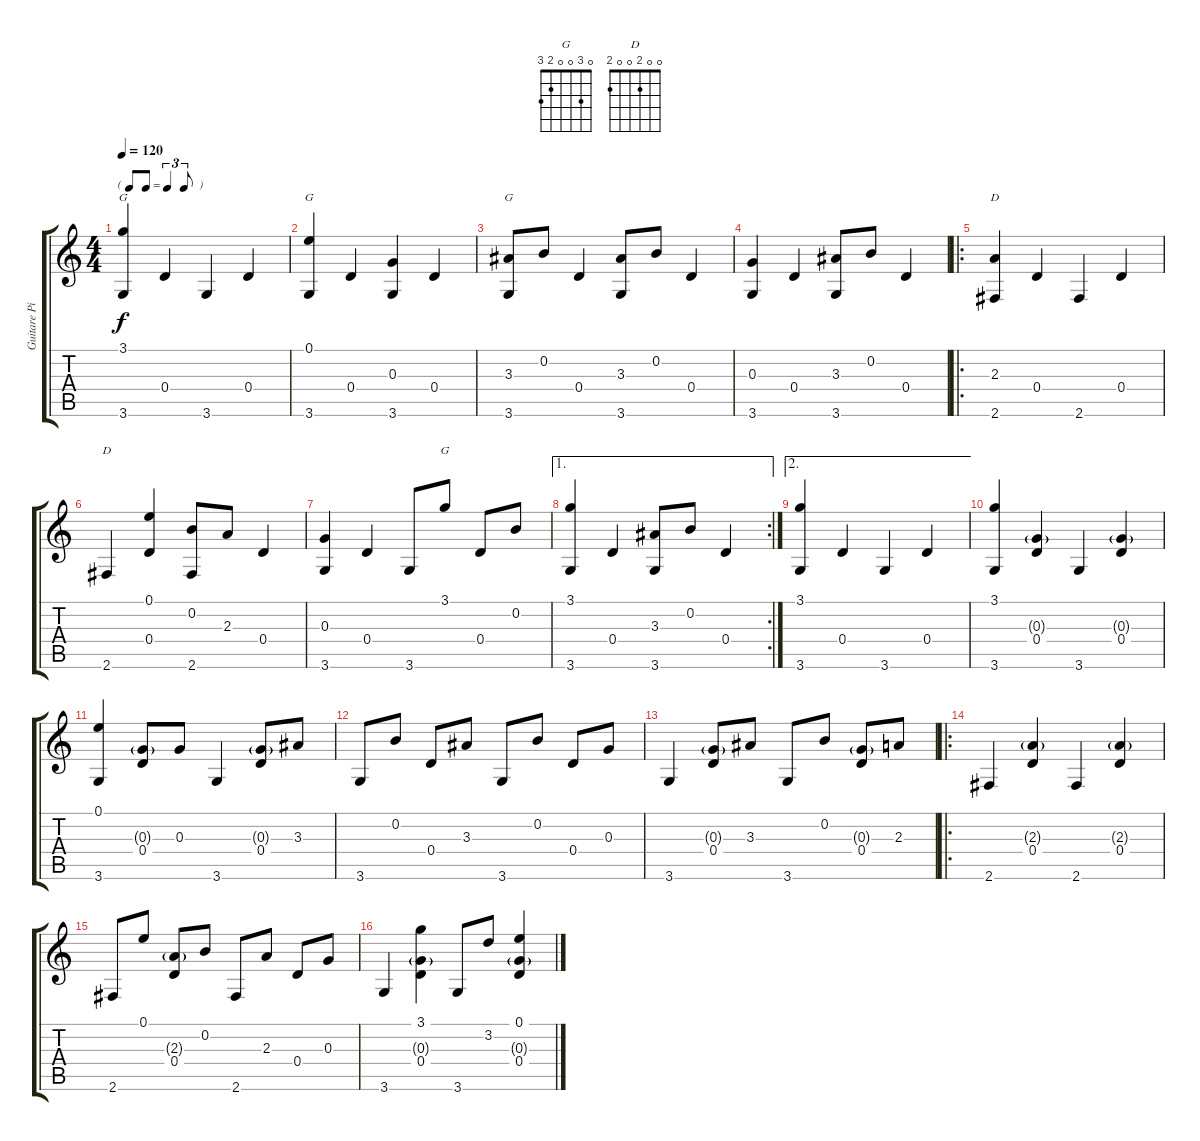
\track ("Guitare Picking" "Guitare Pi") {instrument acousticguitarsteel}
\staff {score tabs}
\tuning (E4 B3 G3 D3 A2 E2) {hide}
\chord ("G" 3 0 0 0 2 3)
\chord ("G" 0 0 0 0 2 3)
\chord ("G" x 0 3 0 2 3)
\chord ("D" x x 2 0 0 2)
\chord ("D" 0 0 2 0 0 2)
\chord ("G" 0 3 0 0 2 3)
\ts (4 4)
\tf triplet8th
\tempo 120
\clef g2
\ks c
(3.1 3.6).4{ch "G" dy f instrument acousticguitarsteel} 0.4.4 3.6.4 0.4.4 |
(0.1 3.6).4{ch "G"} 0.4.4 (0.3 3.6).4 0.4.4 |
(3.3 3.6).8{ch "G"} 0.2.8 0.4.4 (3.3 3.6).8 0.2.8 0.4.4 |
(0.3 3.6).4 0.4.4 (3.3 3.6).8 0.2.8 0.4.4 |
\ro
(2.3 2.6).4{ch "D"} 0.4.4 2.6.4 0.4.4 |
2.6.4{ch "D"} (0.1 0.4).4 (0.2 2.6).8 2.3.8 0.4.4 |
(0.3 3.6).4 0.4.4 3.6.8 3.1.8{ch "G"} 0.4.8 0.2.8 |
\ae 1
\rc 2
(3.1 3.6).4 0.4.4 (3.3 3.6).8 0.2.8 0.4.4 |
\ae 2
(3.1 3.6).4 0.4.4 3.6.4 0.4.4 |
(3.1 3.6).4 (0.3{g} 0.4).4 3.6.4 (0.3{g} 0.4).4 |
(0.1 3.6).4 (0.3{g} 0.4).8 0.3.8 3.6.4 (0.3{g} 0.4).8 3.3.8 |
3.6.8 0.2.8 0.4.8 3.3.8 3.6.8 0.2.8 0.4.8 0.3.8 |
3.6.4 (0.3{g} 0.4).8 3.3.8 3.6.8 0.2.8 (0.3{g} 0.4).8 2.3.8 |
\ro
2.6.4 (2.3{g} 0.4).4 2.6.4 (2.3{g} 0.4).4 |
2.6.8 0.1.8 (2.3{g} 0.4).8 0.2.8 2.6.8 2.3.8 0.4.8 0.3.8 |
3.6.4 (3.1 0.3{g} 0.4).4 3.6.8 3.2.8 (0.1 0.3{g} 0.4).4
